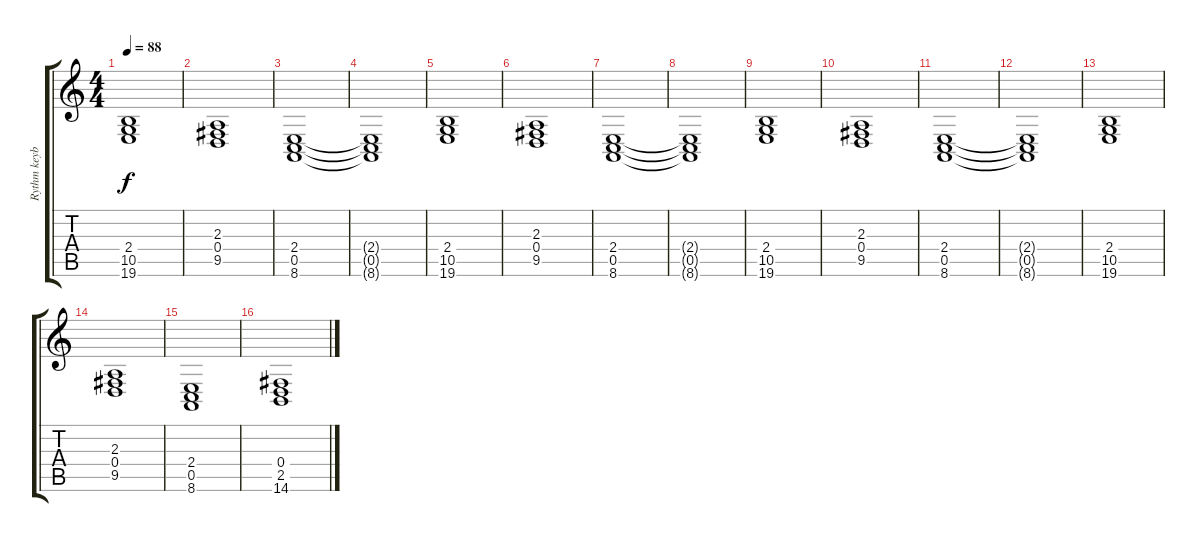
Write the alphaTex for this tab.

\track ("Rythm keyboard" "Rythm keyb") {instrument drawbarorgan}
\staff {score tabs}
\tuning (E4 B3 G3 D3 A2 E2) {hide}
\ts (4 4)
\tempo 88
\clef g2
\ks c
(2.4 10.5 19.6).1{dy f instrument synthstrings1} |
(2.3 0.4 9.5).1 |
(2.4 0.5 8.6).1 |
(2.4{t} 0.5{t} 8.6{t}).1 |
(2.4 10.5 19.6).1 |
(2.3 0.4 9.5).1 |
(2.4 0.5 8.6).1 |
(2.4{t} 0.5{t} 8.6{t}).1 |
(2.4 10.5 19.6).1 |
(2.3 0.4 9.5).1 |
(2.4 0.5 8.6).1 |
(2.4{t} 0.5{t} 8.6{t}).1 |
(2.4 10.5 19.6).1 |
(2.3 0.4 9.5).1 |
(2.4 0.5 8.6).1 |
(0.4 2.5 14.6).1
